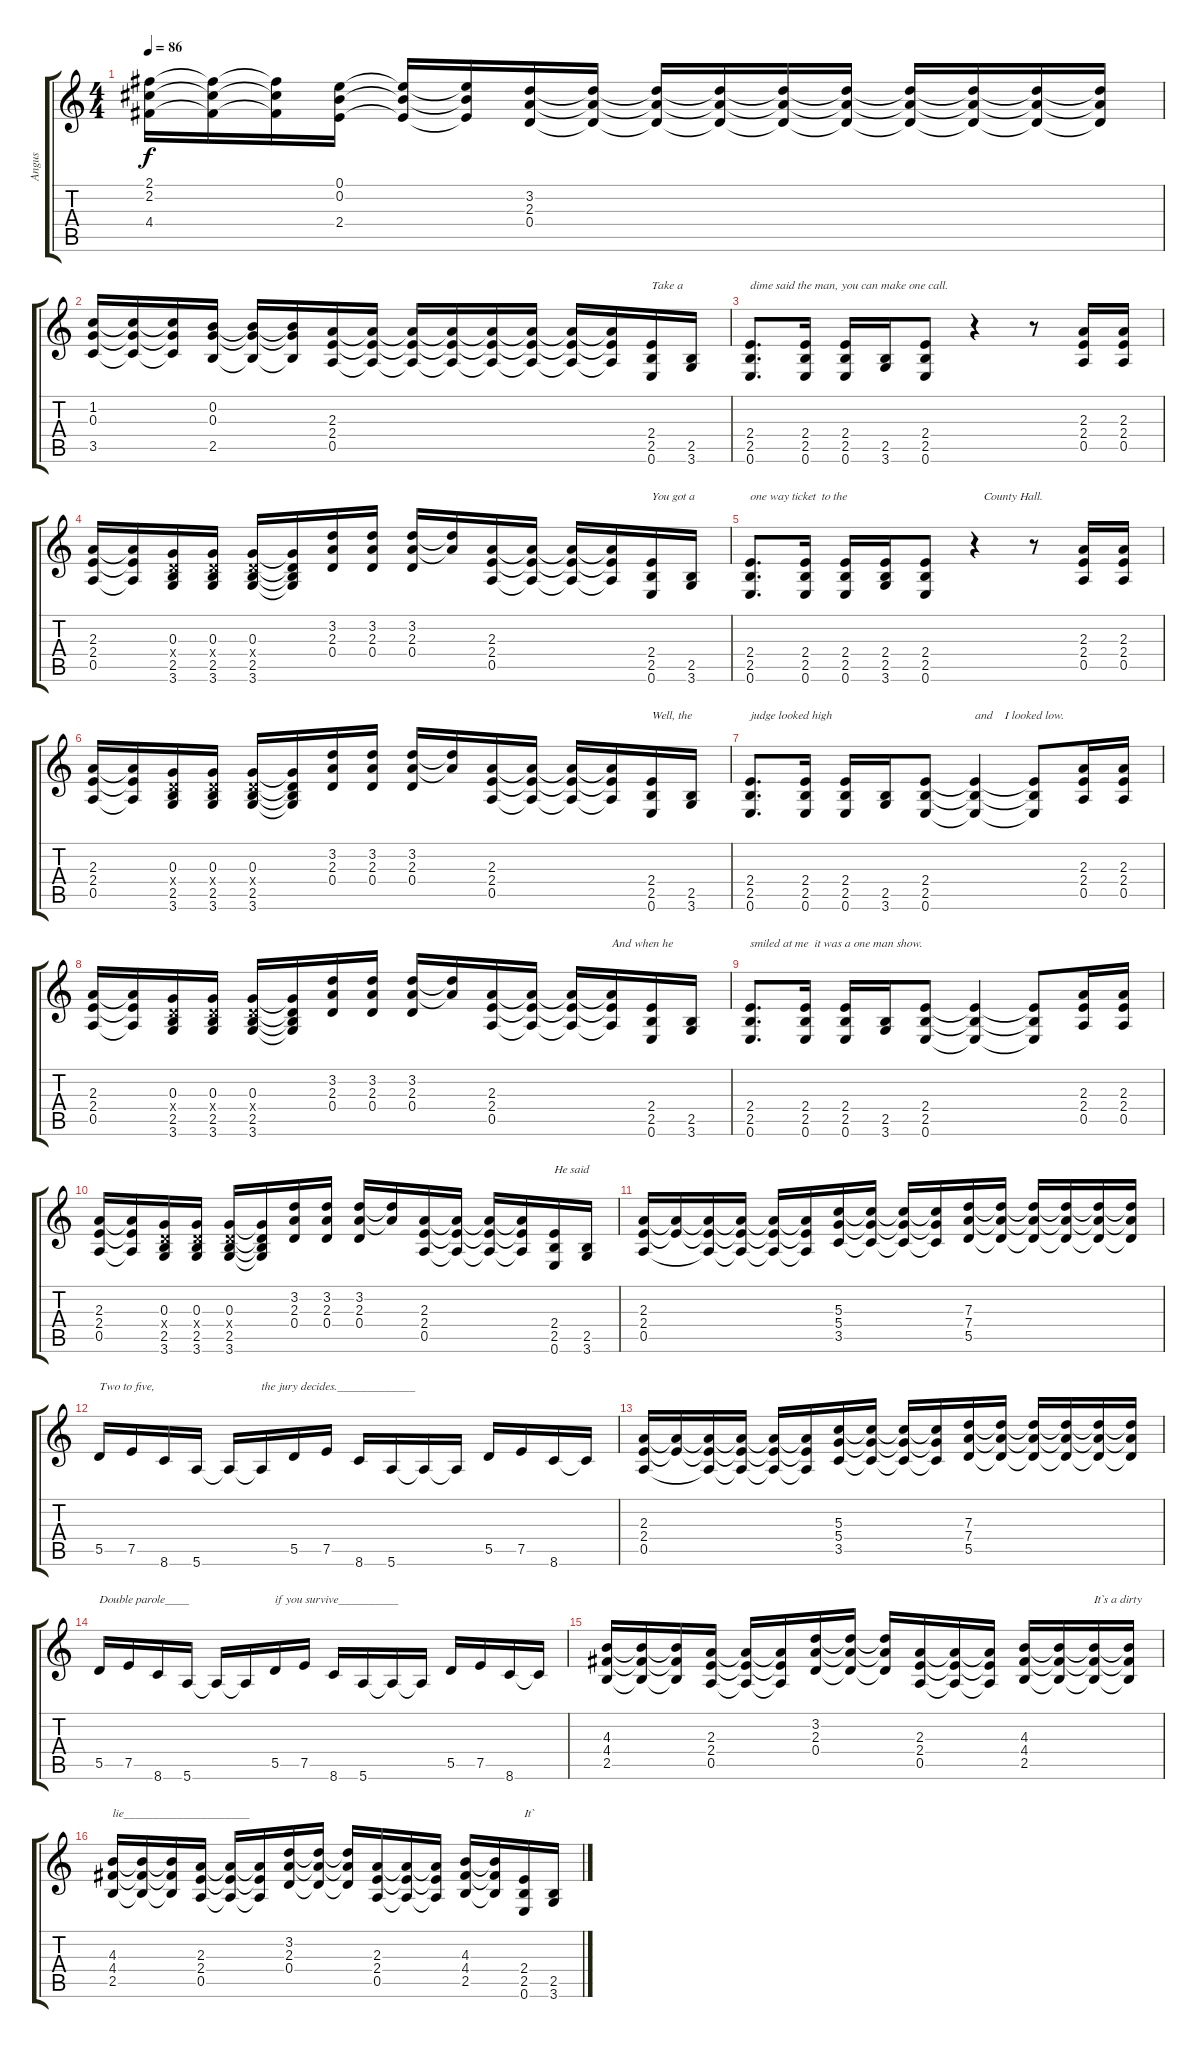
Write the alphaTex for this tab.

\track ("Angus" "Angus") {instrument overdrivenguitar}
\staff {score tabs}
\tuning (E4 B3 G3 D3 A2 E2) {hide}
\ts (4 4)
\tempo 86
\clef g2
\ks c
(2.1 2.2 4.4).16{dy f} (2.1{t} 2.2{t} 4.4{t}).16 (2.1{t} 2.2{t} 4.4{t}).16 (0.1 0.2 2.4).16 (0.1{t} 0.2{t} 2.4{t}).16 (0.1{t} 0.2{t} 2.4{t}).16 (3.2 2.3 0.4).16 (3.2{t} 2.3{t} 0.4{t}).16 (3.2{t} 2.3{t} 0.4{t}).16 (3.2{t} 2.3{t} 0.4{t}).16 (3.2{t} 2.3{t} 0.4{t}).16 (3.2{t} 2.3{t} 0.4{t}).16 (3.2{t} 2.3{t} 0.4{t}).16 (3.2{t} 2.3{t} 0.4{t}).16 (3.2{t} 2.3{t} 0.4{t}).16 (3.2{t} 2.3{t} 0.4{t}).16 |
(1.2 0.3 3.5).16 (1.2{t} 0.3{t} 3.5{t}).16 (1.2{t} 0.3{t} 3.5{t}).16 (0.2 0.3 2.5).16 (0.2{t} 0.3{t} 2.5{t}).16 (0.2{t} 0.3{t} 2.5{t}).16 (2.3 2.4 0.5).16 (2.3{t} 2.4{t} 0.5{t}).16 (2.3{t} 2.4{t} 0.5{t}).16 (2.3{t} 2.4{t} 0.5{t}).16 (2.3{t} 2.4{t} 0.5{t}).16 (2.3{t} 2.4{t} 0.5{t}).16 (2.3{t} 2.4{t} 0.5{t}).16 (2.3{t} 2.4{t} 0.5{t}).16 (2.4 2.5 0.6).16{txt "Take a"} (2.5 3.6).16 |
(2.4 2.5 0.6).8{d txt "dime said the man, you can make one call."} (2.4 2.5 0.6).16 (2.4 2.5 0.6).16 (2.5 3.6).16 (2.4 2.5 0.6).8 r.4 r.8 (2.3 2.4 0.5).16 (2.3 2.4 0.5).16 |
(2.3 2.4 0.5).16 (2.3{t} 2.4{t} 0.5{t}).16 (0.3 0.4{x} 2.5 3.6).16 (0.3 0.4{x} 2.5 3.6).16 (0.3 0.4{x} 2.5 3.6).16 (0.3{t} 0.4{t} 2.5{t} 3.6{t}).16 (3.2 2.3 0.4).16 (3.2 2.3 0.4).16 (3.2 2.3 0.4).16 (3.2{t} 2.3{t}).16 (2.3 2.4 0.5).16 (2.3{t} 2.4{t} 0.5{t}).16 (2.3{t} 2.4{t} 0.5{t}).16 (2.3{t} 2.4{t} 0.5{t}).16 (2.4 2.5 0.6).16{txt "You got a"} (2.5 3.6).16 |
(2.4 2.5 0.6).8{d txt "one way ticket  to the"} (2.4 2.5 0.6).16 (2.4 2.5 0.6).16 (2.4 2.5 3.6).16 (2.4 2.5 0.6).8 r.4{txt "   County Hall."} r.8 (2.3 2.4 0.5).16 (2.3 2.4 0.5).16 |
(2.3 2.4 0.5).16 (2.3{t} 2.4{t} 0.5{t}).16 (0.3 0.4{x} 2.5 3.6).16 (0.3 0.4{x} 2.5 3.6).16 (0.3 0.4{x} 2.5 3.6).16 (0.3{t} 0.4{t} 2.5{t} 3.6{t}).16 (3.2 2.3 0.4).16 (3.2 2.3 0.4).16 (3.2 2.3 0.4).16 (3.2{t} 2.3{t}).16 (2.3 2.4 0.5).16 (2.3{t} 2.4{t} 0.5{t}).16 (2.3{t} 2.4{t} 0.5{t}).16 (2.3{t} 2.4{t} 0.5{t}).16 (2.4 2.5 0.6).16{txt "Well, the"} (2.5 3.6).16 |
(2.4 2.5 0.6).8{d txt "judge looked high"} (2.4 2.5 0.6).16 (2.4 2.5 0.6).16 (2.5 3.6).16 (2.4 2.5 0.6).8 (2.4{t} 2.5{t} 0.6{t}).4{txt "and    I looked low."} (2.4{t} 2.5{t} 0.6{t}).8 (2.3 2.4 0.5).16 (2.3 2.4 0.5).16 |
(2.3 2.4 0.5).16 (2.3{t} 2.4{t} 0.5{t}).16 (0.3 0.4{x} 2.5 3.6).16 (0.3 0.4{x} 2.5 3.6).16 (0.3 0.4{x} 2.5 3.6).16 (0.3{t} 0.4{t} 2.5{t} 3.6{t}).16 (3.2 2.3 0.4).16 (3.2 2.3 0.4).16 (3.2 2.3 0.4).16 (3.2{t} 2.3{t}).16 (2.3 2.4 0.5).16 (2.3{t} 2.4{t} 0.5{t}).16 (2.3{t} 2.4{t} 0.5{t}).16 (2.3{t} 2.4{t} 0.5{t}).16{txt "And when he"} (2.4 2.5 0.6).16 (2.5 3.6).16 |
(2.4 2.5 0.6).8{d txt "smiled at me  it was a one man show."} (2.4 2.5 0.6).16 (2.4 2.5 0.6).16 (2.5 3.6).16 (2.4 2.5 0.6).8 (2.4{t} 2.5{t} 0.6{t}).4 (2.4{t} 2.5{t} 0.6{t}).8 (2.3 2.4 0.5).16 (2.3 2.4 0.5).16 |
(2.3 2.4 0.5).16 (2.3{t} 2.4{t} 0.5{t}).16 (0.3 0.4{x} 2.5 3.6).16 (0.3 0.4{x} 2.5 3.6).16 (0.3 0.4{x} 2.5 3.6).16 (0.3{t} 0.4{t} 2.5{t} 3.6{t}).16 (3.2 2.3 0.4).16 (3.2 2.3 0.4).16 (3.2 2.3 0.4).16 (3.2{t} 2.3{t}).16 (2.3 2.4 0.5).16 (2.3{t} 2.4{t} 0.5{t}).16 (2.3{t} 2.4{t} 0.5{t}).16 (2.3{t} 2.4{t} 0.5{t}).16 (2.4 2.5 0.6).16{txt "He said"} (2.5 3.6).16 |
(2.3 2.4 0.5).16 (2.3{t} 2.4{t}).16 (2.3{t} 2.4{t} 0.5{t}).16 (2.3{t} 2.4{t} 0.5{t}).16 (2.3{t} 2.4{t} 0.5{t}).16 (2.3{t} 2.4{t} 0.5{t}).16 (5.3 5.4 3.5).16 (5.3{t} 5.4{t} 3.5{t}).16 (5.3{t} 5.4{t} 3.5{t}).16 (5.3{t} 5.4{t} 3.5{t}).16 (7.3 7.4 5.5).16 (7.3{t} 7.4{t} 5.5{t}).16 (7.3{t} 7.4{t} 5.5{t}).16 (7.3{t} 7.4{t} 5.5{t}).16 (7.3{t} 7.4{t} 5.5{t}).16 (7.3{t} 7.4{t} 5.5{t}).16 |
5.5.16{txt "Two to five,"} 7.5.16 8.6.16 5.6.16 5.6{t}.16 5.6{t}.16{txt "the jury decides._____________"} 5.5.16 7.5.16 8.6.16 5.6.16 5.6{t}.16 5.6{t}.16 5.5.16 7.5.16 8.6.16 8.6{t}.16 |
(2.3 2.4 0.5).16 (2.3{t} 2.4{t}).16 (2.3{t} 2.4{t} 0.5{t}).16 (2.3{t} 2.4{t} 0.5{t}).16 (2.3{t} 2.4{t} 0.5{t}).16 (2.3{t} 2.4{t} 0.5{t}).16 (5.3 5.4 3.5).16 (5.3{t} 5.4{t} 3.5{t}).16 (5.3{t} 5.4{t} 3.5{t}).16 (5.3{t} 5.4{t} 3.5{t}).16 (7.3 7.4 5.5).16 (7.3{t} 7.4{t} 5.5{t}).16 (7.3{t} 7.4{t} 5.5{t}).16 (7.3{t} 7.4{t} 5.5{t}).16 (7.3{t} 7.4{t} 5.5{t}).16 (7.3{t} 7.4{t} 5.5{t}).16 |
5.5.16{txt "Double parole____"} 7.5.16 8.6.16 5.6.16 5.6{t}.16 5.6{t}.16 5.5.16{txt "if you survive__________"} 7.5.16 8.6.16 5.6.16 5.6{t}.16 5.6{t}.16 5.5.16 7.5.16 8.6.16 8.6{t}.16 |
(4.3 4.4 2.5).16 (4.3{t} 4.4{t} 2.5{t}).16 (4.3{t} 4.4{t} 2.5{t}).16 (2.3 2.4 0.5).16 (2.3{t} 2.4{t} 0.5{t}).16 (2.3{t} 2.4{t} 0.5{t}).16 (3.2 2.3 0.4).16 (3.2{t} 2.3{t} 0.4{t}).16 (3.2{t} 2.3{t} 0.4{t}).16 (2.3 2.4 0.5).16 (2.3{t} 2.4{t} 0.5{t}).16 (2.3{t} 2.4{t} 0.5{t}).16 (4.3 4.4 2.5).16 (4.3{t} 4.4{t} 2.5{t}).16 (4.3{t} 4.4{t} 2.5{t}).16{txt "It`s a dirty"} (4.3{t} 4.4{t} 2.5{t}).16 |
(4.3 4.4 2.5).16{txt "lie_____________________"} (4.3{t} 4.4{t} 2.5{t}).16 (4.3{t} 4.4{t} 2.5{t}).16 (2.3 2.4 0.5).16 (2.3{t} 2.4{t} 0.5{t}).16 (2.3{t} 2.4{t} 0.5{t}).16 (3.2 2.3 0.4).16 (3.2{t} 2.3{t} 0.4{t}).16 (3.2{t} 2.3{t} 0.4{t}).16 (2.3 2.4 0.5).16 (2.3{t} 2.4{t} 0.5{t}).16 (2.3{t} 2.4{t} 0.5{t}).16 (4.3 4.4 2.5).16 (4.3{t} 4.4{t} 2.5{t}).16 (2.4 2.5 0.6).16{txt "It`"} (2.5 3.6).16
